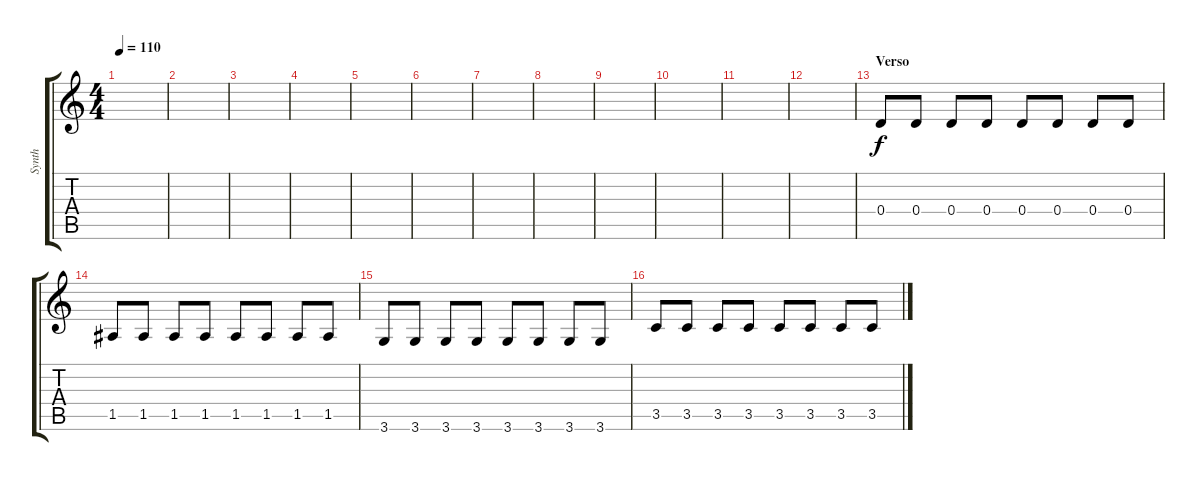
\track ("Synth" "Synth") {instrument synthbass1}
\staff {score tabs}
\tuning (E4 B3 G3 D3 A2 E2) {hide}
\ts (4 4)
\tempo 110
\clef g2
\ks c
|
|
|
|
|
|
|
|
|
|
|
|
\section ("" "Verso")
0.4.8 0.4.8 0.4.8 0.4.8 0.4.8 0.4.8 0.4.8 0.4.8 |
1.5.8 1.5.8 1.5.8 1.5.8 1.5.8 1.5.8 1.5.8 1.5.8 |
3.6.8 3.6.8 3.6.8 3.6.8 3.6.8 3.6.8 3.6.8 3.6.8 |
3.5.8 3.5.8 3.5.8 3.5.8 3.5.8 3.5.8 3.5.8 3.5.8
